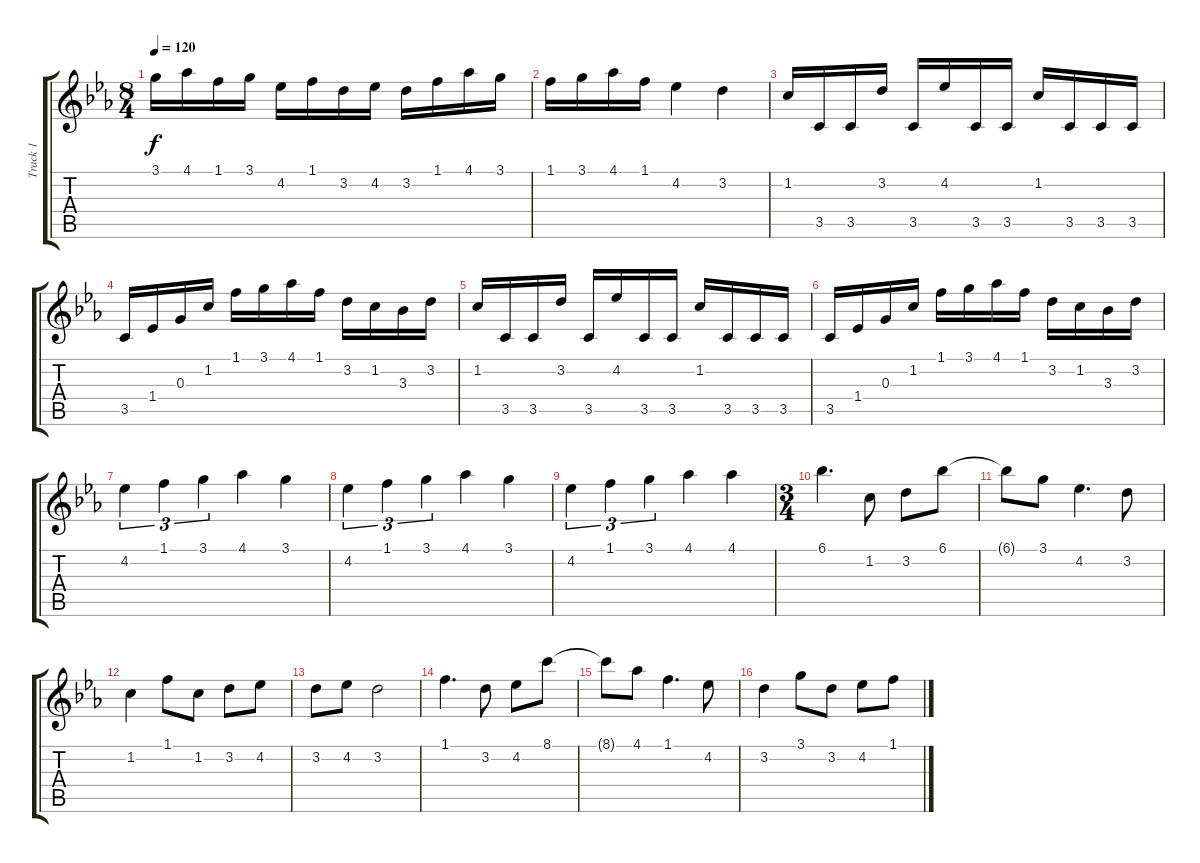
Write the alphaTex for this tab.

\track ("Track 1" "Track 1") {instrument overdrivenguitar}
\staff {score tabs}
\tuning (E4 B3 G3 D3 A2 E2) {hide}
\ts (8 4)
\tempo 120
\clef g2
\ks eb
3.1.16{dy f} 4.1.16 1.1.16 3.1.16 4.2.16 1.1.16 3.2.16 4.2.16 3.2.16 1.1.16 4.1.16 3.1.16 |
1.1.16 3.1.16 4.1.16 1.1.16 4.2.4 3.2.4 |
1.2.16 3.5.16 3.5.16 3.2.16 3.5.16 4.2.16 3.5.16 3.5.16 1.2.16 3.5.16 3.5.16 3.5.16 |
3.5.16 1.4.16 0.3.16 1.2.16 1.1.16 3.1.16 4.1.16 1.1.16 3.2.16 1.2.16 3.3.16 3.2.16 |
1.2.16 3.5.16 3.5.16 3.2.16 3.5.16 4.2.16 3.5.16 3.5.16 1.2.16 3.5.16 3.5.16 3.5.16 |
3.5.16 1.4.16 0.3.16 1.2.16 1.1.16 3.1.16 4.1.16 1.1.16 3.2.16 1.2.16 3.3.16 3.2.16 |
4.2.4{tu (3 2)} 1.1.4{tu (3 2)} 3.1.4{tu (3 2)} 4.1.4 3.1.4 |
4.2.4{tu (3 2)} 1.1.4{tu (3 2)} 3.1.4{tu (3 2)} 4.1.4 3.1.4 |
4.2.4{tu (3 2)} 1.1.4{tu (3 2)} 3.1.4{tu (3 2)} 4.1.4 4.1.4 |
\ts (3 4)
6.1.4{d} 1.2.8 3.2.8 6.1.8 |
6.1{t}.8 3.1.8 4.2.4{d} 3.2.8 |
1.2.4 1.1.8 1.2.8 3.2.8 4.2.8 |
3.2.8 4.2.8 3.2.2 |
1.1.4{d} 3.2.8 4.2.8 8.1.8 |
8.1{t}.8 4.1.8 1.1.4{d} 4.2.8 |
3.2.4 3.1.8 3.2.8 4.2.8 1.1.8
